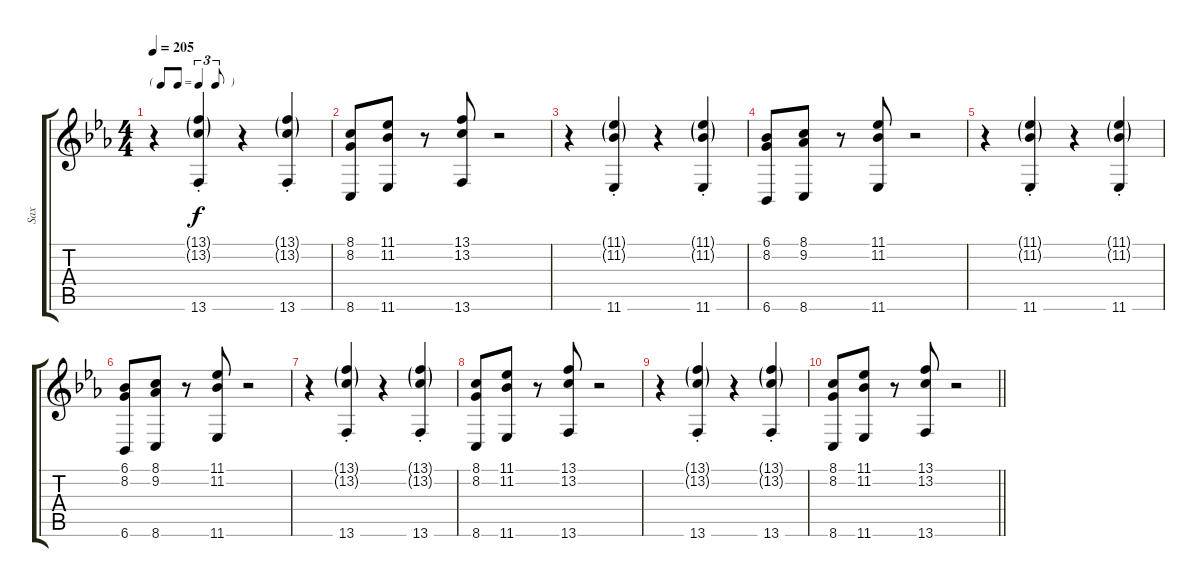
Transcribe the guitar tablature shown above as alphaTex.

\track ("Sax" "Sax") {instrument tenorsax}
\staff {score tabs}
\tuning (E4 B3 G3 D3 A2 E2) {hide}
\ts (4 4)
\tf triplet8th
\tempo 205
\clef g2
\ks eb
r.4{dy f} (13.1{g st} 13.2{g st} 13.6{st}).4 r.4 (13.1{g st} 13.2{g st} 13.6{st}).4 |
(8.1 8.2 8.6).8 (11.1 11.2 11.6).8 r.8 (13.1 13.2 13.6).8 r.2 |
r.4 (11.1{g st} 11.2{g st} 11.6{st}).4 r.4 (11.1{g st} 11.2{g st} 11.6{st}).4 |
(6.1 8.2 6.6).8 (8.1 9.2 8.6).8 r.8 (11.1 11.2 11.6).8 r.2 |
r.4 (11.1{g st} 11.2{g st} 11.6{st}).4 r.4 (11.1{g st} 11.2{g st} 11.6{st}).4 |
(6.1 8.2 6.6).8 (8.1 9.2 8.6).8 r.8 (11.1 11.2 11.6).8 r.2 |
r.4 (13.1{g st} 13.2{g st} 13.6{st}).4 r.4 (13.1{g st} 13.2{g st} 13.6{st}).4 |
(8.1 8.2 8.6).8 (11.1 11.2 11.6).8 r.8 (13.1 13.2 13.6).8 r.2 |
r.4 (13.1{g st} 13.2{g st} 13.6{st}).4 r.4 (13.1{g st} 13.2{g st} 13.6{st}).4 |
\barLineRight lightlight
(8.1 8.2 8.6).8 (11.1 11.2 11.6).8 r.8 (13.1 13.2 13.6).8 r.2
